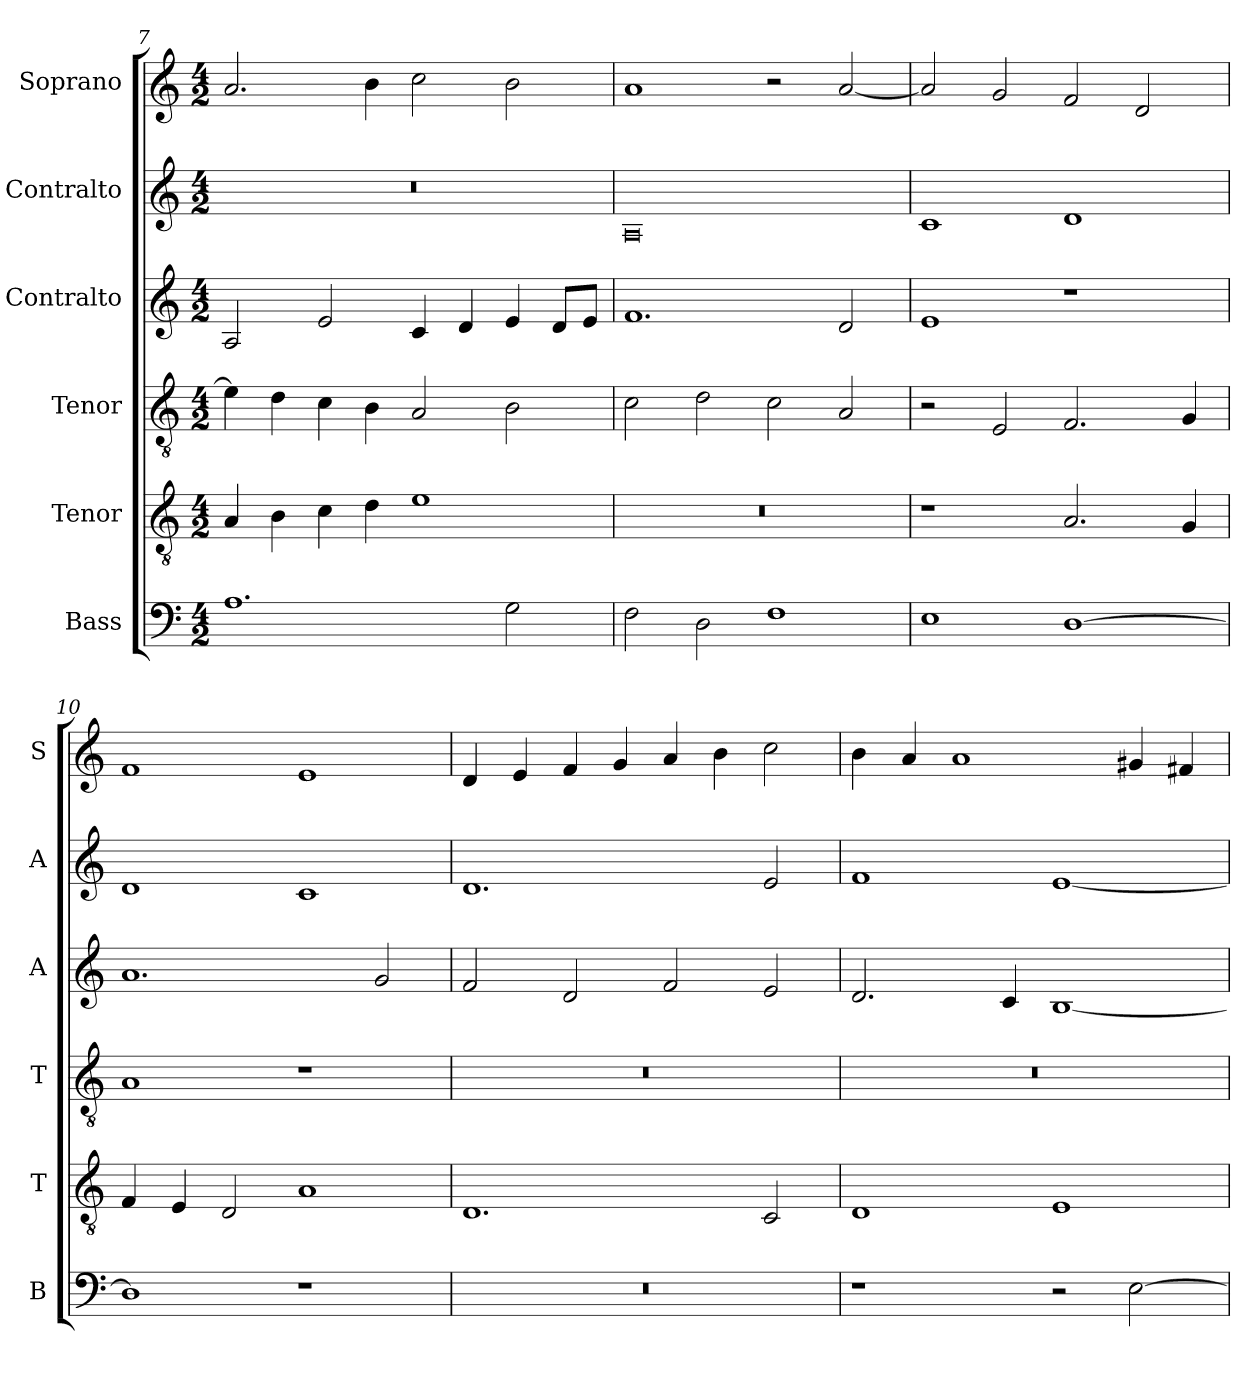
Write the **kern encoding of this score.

**kern	**kern	**kern	**kern	**kern	**kern
*part6	*part5	*part4	*part3	*part2	*part1
*staff6	*staff5	*staff4	*staff3	*staff2	*staff1
*I"Bass	*I"Tenor	*I"Tenor	*I"Contralto	*I"Contralto	*I"Soprano
*I'B	*I'T	*I'T	*I'A	*I'A	*I'S
*clefF4	*clefGv2	*clefGv2	*clefG2	*clefG2	*clefG2
*k[]	*k[]	*k[]	*k[]	*k[]	*k[]
*A:aeo	*A:aeo	*A:aeo	*A:aeo	*A:aeo	*A:aeo
*M4/2	*M4/2	*M4/2	*M4/2	*M4/2	*M4/2
=7	=7	=7	=7	=7	=7
1.A	4A	4e]	2A	0r	2.a
.	4B	4d	.	.	.
.	4c	4c	2e	.	.
.	4d	4B	.	.	4b
.	1e	2A	4c	.	2cc
.	.	.	4d	.	.
2G	.	2B	4e	.	2b
.	.	.	8d/L	.	.
.	.	.	8e/J	.	.
=8	=8	=8	=8	=8	=8
2F	0r	2c	1.f	0A	1a
2D	.	2d	.	.	.
1F	.	2c	.	.	2r
.	.	2A	2d	.	[2a
=9	=9	=9	=9	=9	=9
1E	1r	2r	1e	1c	2a]
.	.	2E	.	.	2g
[1D	2.A	2.F	1r	1d	2f
.	.	.	.	.	2d
.	4G	4G	.	.	.
=10	=10	=10	=10	=10	=10
1D]	4F	1A	1.a	1d	1f
.	4E	.	.	.	.
.	2D	.	.	.	.
1r	1A	1r	.	1c	1e
.	.	.	2g	.	.
=11	=11	=11	=11	=11	=11
0r	1.D	0r	2f	1.d	4d
.	.	.	.	.	4e
.	.	.	2d	.	4f
.	.	.	.	.	4g
.	.	.	2f	.	4a
.	.	.	.	.	4b
.	2C	.	2e	2e	2cc
=12	=12	=12	=12	=12	=12
1r	1D	0r	2.d	1f	4b
.	.	.	.	.	4a
.	.	.	.	.	1a
.	.	.	4c	.	.
2r	1E	.	[1B	[1e	.
[2E	.	.	.	.	4g#X
.	.	.	.	.	4f#X
=	=	=	=	=	=
*-	*-	*-	*-	*-	*-
